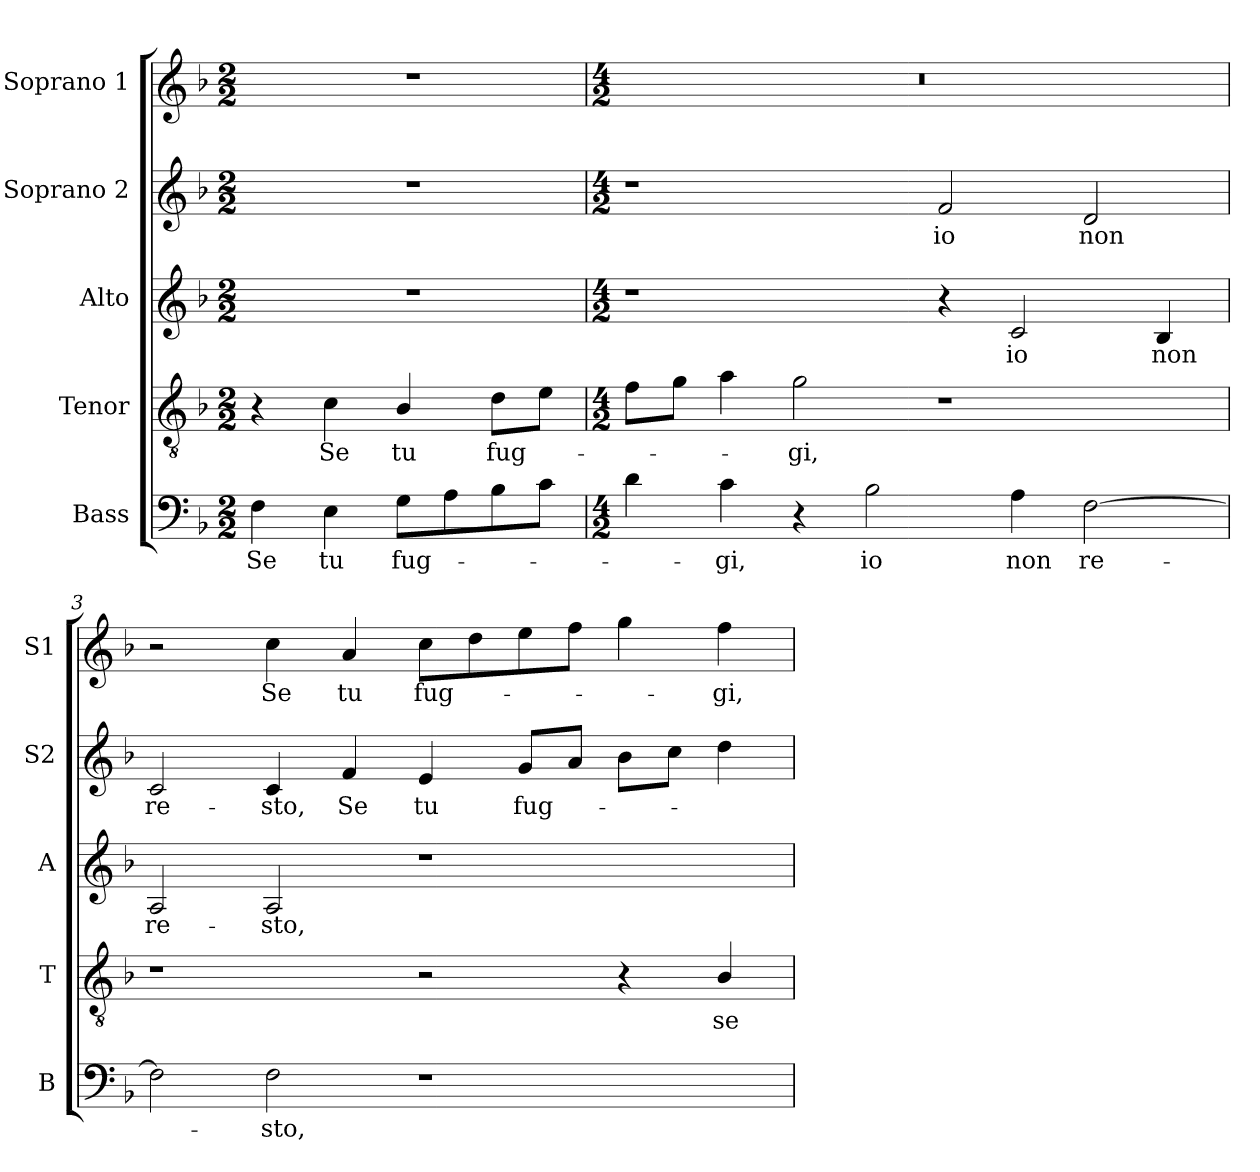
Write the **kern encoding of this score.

**kern	**text	**kern	**text	**kern	**text	**kern	**text	**kern	**text
*part5	*part5	*part4	*part4	*part3	*part3	*part2	*part2	*part1	*part1
*staff5	*staff5	*staff4	*staff4	*staff3	*staff3	*staff2	*staff2	*staff1	*staff1
*I"Bass	*	*I"Tenor	*	*I"Alto	*	*I"Soprano 2	*	*I"Soprano 1	*
*I'B	*	*I'T	*	*I'A	*	*I'S2	*	*I'S1	*
!!LO:PB:g=z
*clefF4	*	*clefGv2	*	*clefG2	*	*clefG2	*	*clefG2	*
*	*	*ITrd7c12	*	*	*	*	*	*	*
*k[b-]	*	*k[b-]	*	*k[b-]	*	*k[b-]	*	*k[b-]	*
*F:	*	*F:	*	*F:	*	*F:	*	*F:	*
*M2/2	*	*M2/2	*	*M2/2	*	*M2/2	*	*M2/2	*
=1	=1	=1	=1	=1	=1	=1	=1	=1	=1
!	!LO:LY:b:color=#000000	!	!	!	!	!	!	!	!
4Fi\	Se	4r	.	1r	.	1r	.	1r	.
!	!LO:LY:b:color=#000000	!	!	!	!	!	!	!	!
!	!	!	!LO:LY:b:color=#000000	!	!	!	!	!	!
4Ei\	tu	4Ci\	Se	.	.	.	.	.	.
!	!LO:LY:b:color=#000000	!	!	!	!	!	!	!	!
!	!	!	!LO:LY:b:color=#000000	!	!	!	!	!	!
8Gi\L	fug-	4BB-i/	tu	.	.	.	.	.	.
8Ai\	.	.	.	.	.	.	.	.	.
!	!	!	!LO:LY:b:color=#000000	!	!	!	!	!	!
8B-i\	.	8Di\L	fug-	.	.	.	.	.	.
8ci\J	.	8Ei\J	.	.	.	.	.	.	.
=2	=2	=2	=2	=2	=2	=2	=2	=2	=2
*M4/2	*	*M4/2	*	*M4/2	*	*M4/2	*	*M4/2	*
!	!	!	!	!	!	!	!	!LO:N:vis=1	!
4di\	.	8Fi\L	.	1r	.	1r	.	0r	.
.	.	8Gi\J	.	.	.	.	.	.	.
!	!LO:LY:b:color=#000000	!	!	!	!	!	!	!	!
4ci\	-gi,	4Ai\	.	.	.	.	.	.	.
!	!	!	!LO:LY:b:color=#000000	!	!	!	!	!	!
4r	.	2Gi\	-gi,	.	.	.	.	.	.
!	!LO:LY:b:color=#000000	!	!	!	!	!	!	!	!
2B-i\	io	.	.	.	.	.	.	.	.
!	!	!	!	!	!	!	!LO:LY:b:color=#000000	!	!
.	.	1r	.	4r	.	2fi/	io	.	.
!	!LO:LY:b:color=#000000	!	!	!	!	!	!	!	!
!	!	!	!	!	!LO:LY:b:color=#000000	!	!	!	!
4Ai\	non	.	.	2ci/	io	.	.	.	.
!	!LO:LY:b:color=#000000	!	!	!	!	!	!	!	!
!	!	!	!	!	!	!	!LO:LY:b:color=#000000	!	!
[2Fi\	re-	.	.	.	.	2di/	non	.	.
!	!	!	!	!	!LO:LY:b:color=#000000	!	!	!	!
.	.	.	.	4B-i/	non	.	.	.	.
=3	=3	=3	=3	=3	=3	=3	=3	=3	=3
!	!	!	!	!	!LO:LY:b:color=#000000	!	!	!	!
!	!	!	!	!	!	!	!LO:LY:b:color=#000000	!	!
2Fi\]	.	1r	.	2Ai/	re-	2ci/	re-	2r	.
!	!LO:LY:b:color=#000000	!	!	!	!	!	!	!	!
!	!	!	!	!	!LO:LY:b:color=#000000	!	!	!	!
!	!	!	!	!	!	!	!LO:LY:b:color=#000000	!	!
!	!	!	!	!	!	!	!	!	!LO:LY:b:color=#000000
2Fi\	-sto,	.	.	2Ai/	-sto,	4ci/	-sto,	4cci\	Se
!	!	!	!	!	!	!	!LO:LY:b:color=#000000	!	!
!	!	!	!	!	!	!	!	!	!LO:LY:b:color=#000000
.	.	.	.	.	.	4fi/	Se	4ai/	tu
!	!	!	!	!	!	!	!LO:LY:b:color=#000000	!	!
!	!	!	!	!	!	!	!	!	!LO:LY:b:color=#000000
1r	.	2r	.	1r	.	4ei/	tu	8cci\L	fug-
.	.	.	.	.	.	.	.	8ddi\	.
!	!	!	!	!	!	!	!LO:LY:b:color=#000000	!	!
.	.	.	.	.	.	8gi/L	fug-	8eei\	.
.	.	.	.	.	.	8ai/J	.	8ffi\J	.
.	.	4r	.	.	.	8b-i\L	.	4ggi\	.
.	.	.	.	.	.	8cci\J	.	.	.
!	!	!	!LO:LY:b:color=#000000	!	!	!	!	!	!
!	!	!	!	!	!	!	!	!	!LO:LY:b:color=#000000
.	.	4BB-i/	se	.	.	4ddi\	.	4ffi\	-gi,
=	=	=	=	=	=	=	=	=	=
*-	*-	*-	*-	*-	*-	*-	*-	*-	*-
